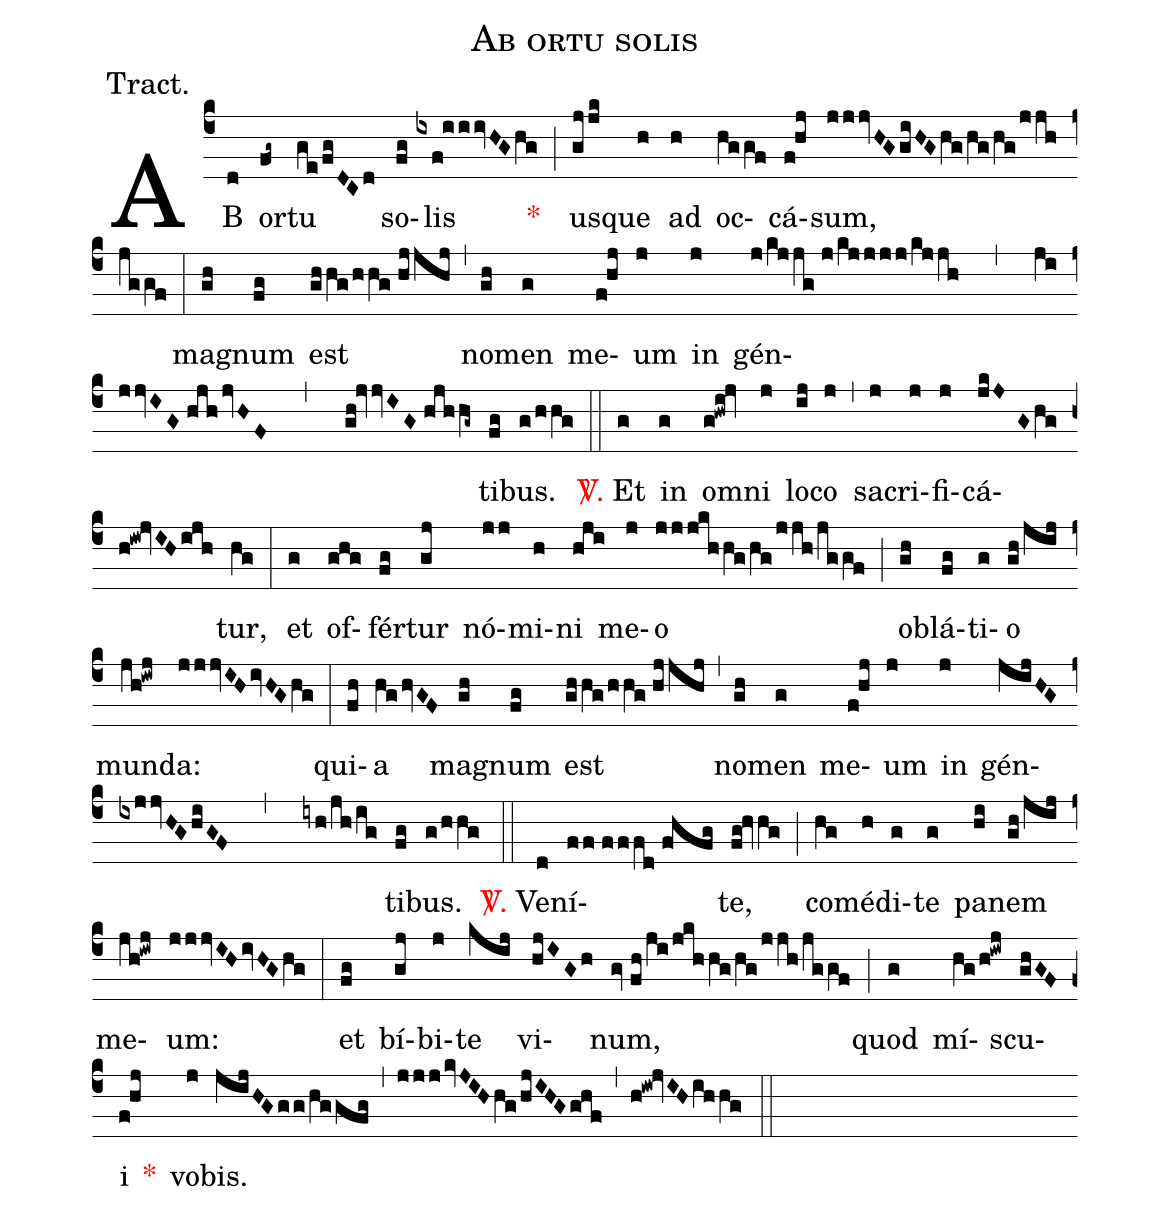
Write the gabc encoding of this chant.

name:Ab ortu solis;
annotation:Tract.;
mode:VIII.;
office-part:Tract;
%%
(c4) AB(d) or(fg~)tu(ge/fgDCd) so(fg)lis(ix~f!iiivHGhg) <v>\red{*}</v>(;) u(gjjk)sque(h) ad(h) oc(hggf)cá(f!hj)sum,(jjjvHGgiHGhg/hg/hg/jjh/jggf) (:) ma(gh)gnum(fg) est(ghhg/hhg//hjjhj) (,) no(gh)men(g) me(f!hj)um(j) in(j) gén(j/kjjg//j/kjjjj/kjjh , ji/jjvIG//hjh/jvHF , gh!jvvIG//hjhhg~)ti(fg)bus.(g/hhg) (::) <v>\red{\Vbar.}</v> Et(g) in(g) o(g!hwi!jv)mni(j) lo(ij)co(j) (,) sa(j)cri(j)fi(j)cá(jkJG/hg/h!iw!jvIH/ijh)tur,(hg) (:) et(g) of(ghg)fér(fg)tur(gj) nó(jj)mi(h)ni(hji) me(j)o(jjjkhhg/hg/jjh/jggf) (;) o(gh)blá(fg)ti(g)o(gh/jij) mun(jh!iwj)da:(jj/jvIH/ivHGhg) (:) qui(fh)a(hghvGF) ma(gh)gnum(fg) est(ghhg/hhg//hjjhj) (,) no(gh)men(g) me(f!hj)um(j) in(j) gén(jijHG//ixjjvHGhiGF , iyh/jh/ig)ti(fg)bus.(g/hhg) (::) <v>\red{\Vbar.}</v> Ve(d)ní(ff//fffd//fhfg)te,(fg!hvhg) (;) co(hg)mé(h)di(g)te(g) pa(hi)nem(gh/jij) me(jh!iwj)um:(jj/jvIH/ivHGhg) (:) et(fg) bí(gj)bi(j)te(kij) vi(hjIGh)num,(gv//fh/ji/jkhhg/hg/jjh/jggf) (;) quod(g) mí(hg/h!iwj)scu(ghGF)i(f!hj) <v>\red{*}</v>() vo(j)bis.(jijHGgg/hggfg) (,) (jjj/kvJIH/hg/hjIHGghf) (,) (h!iw!jvIH/ihhg) (::)
